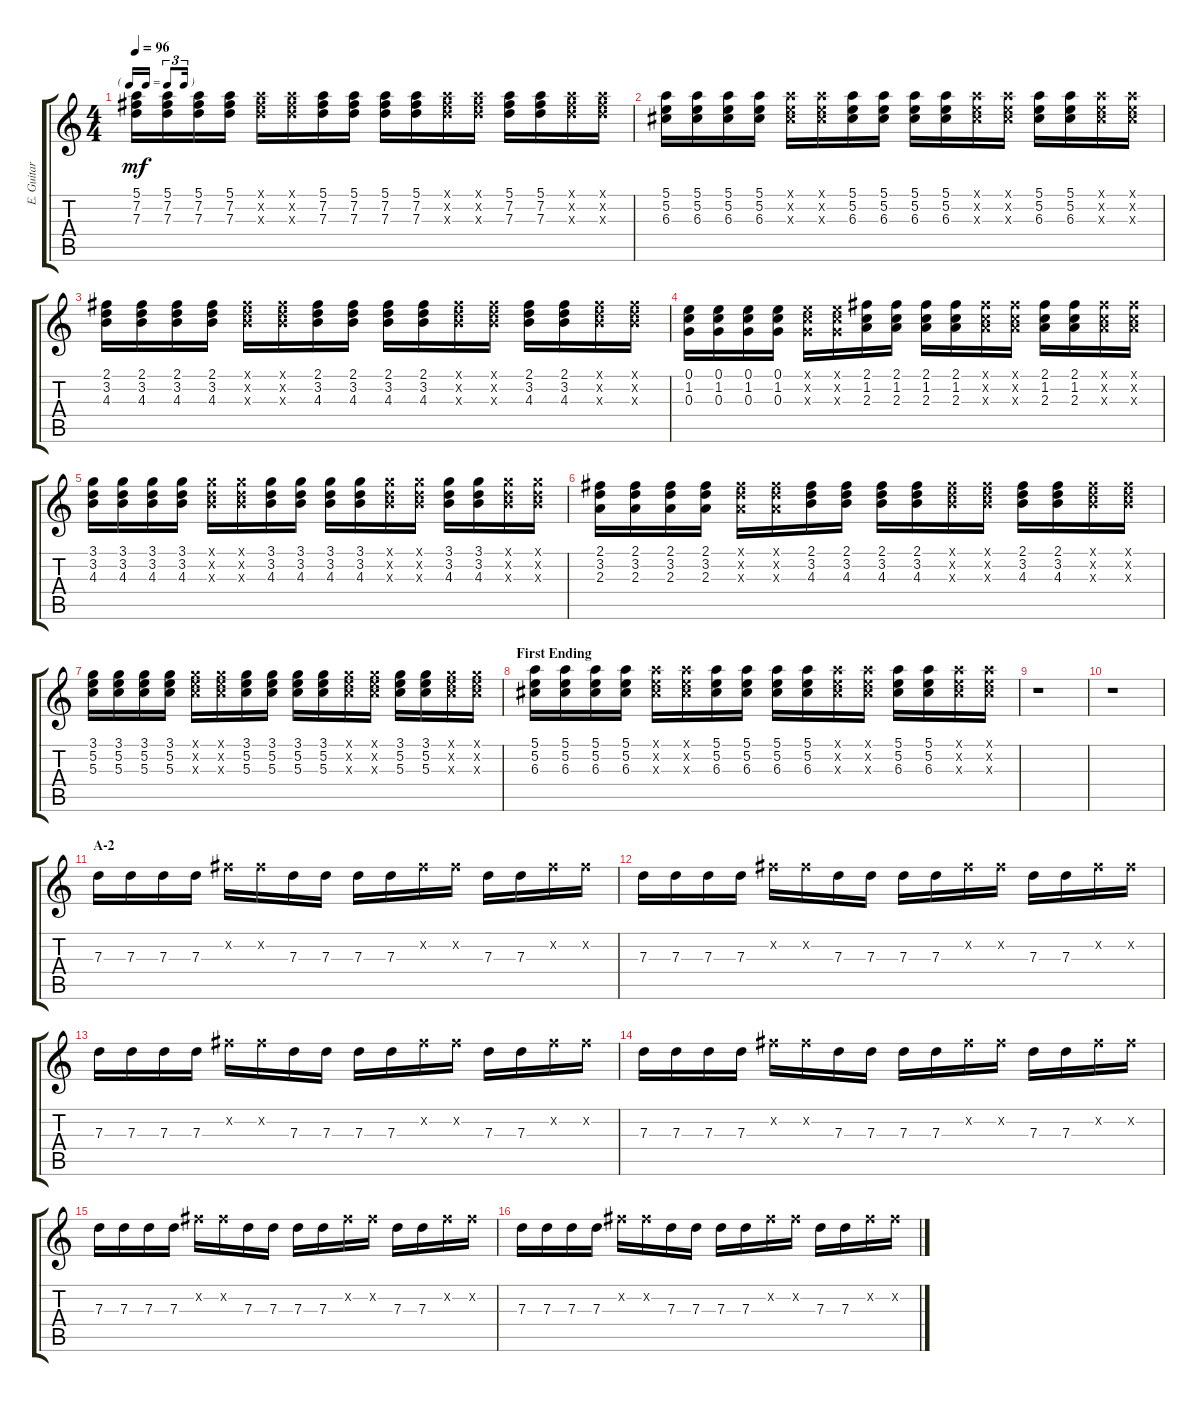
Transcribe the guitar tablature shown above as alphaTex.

\track ("E. Guitar I" "E. Guitar ") {instrument overdrivenguitar}
\staff {score tabs}
\tuning (E4 B3 G3 D3 A2 E2) {hide}
\ts (4 4)
\tf triplet16th
\tempo 96
\clef g2
\ks c
(5.1 7.2 7.3).16{dy mf} (5.1 7.2 7.3).16 (5.1 7.2 7.3).16 (5.1 7.2 7.3).16 (5.1{x} 7.2{x} 7.3{x}).16 (5.1{x} 7.2{x} 7.3{x}).16 (5.1 7.2 7.3).16 (5.1 7.2 7.3).16 (5.1 7.2 7.3).16 (5.1 7.2 7.3).16 (5.1{x} 7.2{x} 7.3{x}).16 (5.1{x} 7.2{x} 7.3{x}).16 (5.1 7.2 7.3).16 (5.1 7.2 7.3).16 (5.1{x} 7.2{x} 7.3{x}).16 (5.1{x} 7.2{x} 7.3{x}).16 |
(5.1 5.2 6.3).16 (5.1 5.2 6.3).16 (5.1 5.2 6.3).16 (5.1 5.2 6.3).16 (5.1{x} 5.2{x} 6.3{x}).16 (5.1{x} 5.2{x} 6.3{x}).16 (5.1 5.2 6.3).16 (5.1 5.2 6.3).16 (5.1 5.2 6.3).16 (5.1 5.2 6.3).16 (5.1{x} 5.2{x} 6.3{x}).16 (5.1{x} 5.2{x} 6.3{x}).16 (5.1 5.2 6.3).16 (5.1 5.2 6.3).16 (5.1{x} 5.2{x} 6.3{x}).16 (5.1{x} 5.2{x} 6.3{x}).16 |
(2.1 3.2 4.3).16 (2.1 3.2 4.3).16 (2.1 3.2 4.3).16 (2.1 3.2 4.3).16 (2.1{x} 3.2{x} 4.3{x}).16 (2.1{x} 3.2{x} 4.3{x}).16 (2.1 3.2 4.3).16 (2.1 3.2 4.3).16 (2.1 3.2 4.3).16 (2.1 3.2 4.3).16 (2.1{x} 3.2{x} 4.3{x}).16 (2.1{x} 3.2{x} 4.3{x}).16 (2.1 3.2 4.3).16 (2.1 3.2 4.3).16 (2.1{x} 3.2{x} 4.3{x}).16 (2.1{x} 3.2{x} 4.3{x}).16 |
(0.1 1.2 0.3).16 (0.1 1.2 0.3).16 (0.1 1.2 0.3).16 (0.1 1.2 0.3).16 (0.1{x} 1.2{x} 0.3{x}).16 (0.1{x} 1.2{x} 0.3{x}).16 (2.1 1.2 2.3).16 (2.1 1.2 2.3).16 (2.1 1.2 2.3).16 (2.1 1.2 2.3).16 (2.1{x} 1.2{x} 2.3{x}).16 (2.1{x} 1.2{x} 2.3{x}).16 (2.1 1.2 2.3).16 (2.1 1.2 2.3).16 (2.1{x} 1.2{x} 2.3{x}).16 (2.1{x} 1.2{x} 2.3{x}).16 |
(3.1 3.2 4.3).16 (3.1 3.2 4.3).16 (3.1 3.2 4.3).16 (3.1 3.2 4.3).16 (3.1{x} 3.2{x} 4.3{x}).16 (3.1{x} 3.2{x} 4.3{x}).16 (3.1 3.2 4.3).16 (3.1 3.2 4.3).16 (3.1 3.2 4.3).16 (3.1 3.2 4.3).16 (3.1{x} 3.2{x} 4.3{x}).16 (3.1{x} 3.2{x} 4.3{x}).16 (3.1 3.2 4.3).16 (3.1 3.2 4.3).16 (3.1{x} 3.2{x} 4.3{x}).16 (3.1{x} 3.2{x} 4.3{x}).16 |
(2.1 3.2 2.3).16 (2.1 3.2 2.3).16 (2.1 3.2 2.3).16 (2.1 3.2 2.3).16 (2.1{x} 3.2{x} 2.3{x}).16 (2.1{x} 3.2{x} 2.3{x}).16 (2.1 3.2 4.3).16 (2.1 3.2 4.3).16 (2.1 3.2 4.3).16 (2.1 3.2 4.3).16 (2.1{x} 3.2{x} 4.3{x}).16 (2.1{x} 3.2{x} 4.3{x}).16 (2.1 3.2 4.3).16 (2.1 3.2 4.3).16 (2.1{x} 3.2{x} 4.3{x}).16 (2.1{x} 3.2{x} 4.3{x}).16 |
(3.1 5.2 5.3).16 (3.1 5.2 5.3).16 (3.1 5.2 5.3).16 (3.1 5.2 5.3).16 (3.1{x} 5.2{x} 5.3{x}).16 (3.1{x} 5.2{x} 5.3{x}).16 (3.1 5.2 5.3).16 (3.1 5.2 5.3).16 (3.1 5.2 5.3).16 (3.1 5.2 5.3).16 (3.1{x} 5.2{x} 5.3{x}).16 (3.1{x} 5.2{x} 5.3{x}).16 (3.1 5.2 5.3).16 (3.1 5.2 5.3).16 (3.1{x} 5.2{x} 5.3{x}).16 (3.1{x} 5.2{x} 5.3{x}).16 |
\section ("" "First Ending")
(5.1 5.2 6.3).16 (5.1 5.2 6.3).16 (5.1 5.2 6.3).16 (5.1 5.2 6.3).16 (5.1{x} 5.2{x} 6.3{x}).16 (5.1{x} 5.2{x} 6.3{x}).16 (5.1 5.2 6.3).16 (5.1 5.2 6.3).16 (5.1 5.2 6.3).16 (5.1 5.2 6.3).16 (5.1{x} 5.2{x} 6.3{x}).16 (5.1{x} 5.2{x} 6.3{x}).16 (5.1 5.2 6.3).16 (5.1 5.2 6.3).16 (5.1{x} 5.2{x} 6.3{x}).16 (5.1{x} 5.2{x} 6.3{x}).16 |
r.1 |
r.1 |
\section ("" "A-2")
7.3.16 7.3.16 7.3.16 7.3.16 7.2{x}.16 7.2{x}.16 7.3.16 7.3.16 7.3.16 7.3.16 7.2{x}.16 7.2{x}.16 7.3.16 7.3.16 7.2{x}.16 7.2{x}.16 |
7.3.16 7.3.16 7.3.16 7.3.16 7.2{x}.16 7.2{x}.16 7.3.16 7.3.16 7.3.16 7.3.16 7.2{x}.16 7.2{x}.16 7.3.16 7.3.16 7.2{x}.16 7.2{x}.16 |
7.3.16 7.3.16 7.3.16 7.3.16 7.2{x}.16 7.2{x}.16 7.3.16 7.3.16 7.3.16 7.3.16 7.2{x}.16 7.2{x}.16 7.3.16 7.3.16 7.2{x}.16 7.2{x}.16 |
7.3.16 7.3.16 7.3.16 7.3.16 7.2{x}.16 7.2{x}.16 7.3.16 7.3.16 7.3.16 7.3.16 7.2{x}.16 7.2{x}.16 7.3.16 7.3.16 7.2{x}.16 7.2{x}.16 |
7.3.16 7.3.16 7.3.16 7.3.16 7.2{x}.16 7.2{x}.16 7.3.16 7.3.16 7.3.16 7.3.16 7.2{x}.16 7.2{x}.16 7.3.16 7.3.16 7.2{x}.16 7.2{x}.16 |
7.3.16 7.3.16 7.3.16 7.3.16 7.2{x}.16 7.2{x}.16 7.3.16 7.3.16 7.3.16 7.3.16 7.2{x}.16 7.2{x}.16 7.3.16 7.3.16 7.2{x}.16 7.2{x}.16
